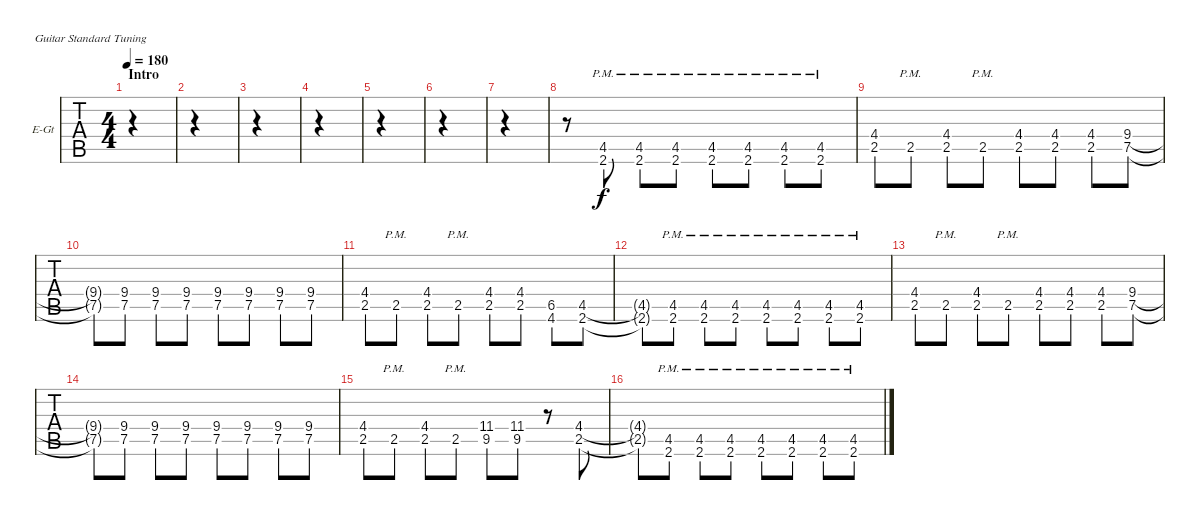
\defaultSystemsLayout 4
\bracketExtendMode groupsimilarinstruments
\firstSystemTrackNameOrientation horizontal
\otherSystemsTrackNameOrientation horizontal
\track ("Cole Train" "E-Gt") {instrument distortionguitar}
\staff {tabs}
\tuning (E4 B3 G3 D3 A2 E2)
\ts (4 4)
\section ("" "Intro")
\tempo 180
\clef g2
\scale
0.485477
\ks c
|
\scale
0.257261 |
\scale
0.257261 |
\scale
0.333333 |
\scale
0.333333 |
\scale
0.333333 |
\scale
0.333333 |
\scale
0.333333 r.8 (2.6{pm} 4.5{pm}).8 (2.6{pm} 4.5{pm}).8 (2.6{pm} 4.5{pm}).8 (2.6{pm} 4.5{pm}).8 (2.6{pm} 4.5{pm}).8 (2.6{pm} 4.5{pm}).8 (2.6{pm} 4.5{pm}).8 |
\scale
0.333333 (2.5 4.4).8 2.5{pm}.8 (2.5 4.4).8 2.5{pm}.8 (2.5 4.4).8 (2.5 4.4).8 (2.5 4.4).8 (7.5 9.4).8 |
\scale
0.333333 (7.5{t} 9.4{t}).8 (7.5 9.4).8 (7.5 9.4).8 (7.5 9.4).8 (7.5 9.4).8 (7.5 9.4).8 (7.5 9.4).8 (7.5 9.4).8 |
\scale
0.333333 (2.5 4.4).8 2.5{pm}.8 (2.5 4.4).8 2.5{pm}.8 (2.5 4.4).8 (2.5 4.4).8 (6.5 4.6).8 (4.5 2.6).8 |
\scale
0.333333 (4.5{t} 2.6{t}).8 (4.5{pm} 2.6{pm}).8 (4.5{pm} 2.6{pm}).8 (4.5{pm} 2.6{pm}).8 (4.5{pm} 2.6{pm}).8 (4.5{pm} 2.6{pm}).8 (4.5{pm} 2.6{pm}).8 (4.5{pm} 2.6{pm}).8 |
\scale
0.333333 (2.5 4.4).8 2.5{pm}.8 (2.5 4.4).8 2.5{pm}.8 (2.5 4.4).8 (2.5 4.4).8 (2.5 4.4).8 (7.5 9.4).8 |
\scale
0.333333 (7.5{t} 9.4{t}).8 (7.5 9.4).8 (7.5 9.4).8 (7.5 9.4).8 (7.5 9.4).8 (7.5 9.4).8 (7.5 9.4).8 (7.5 9.4).8 |
\scale
0.333333 (2.5 4.4).8 2.5{pm}.8 (2.5 4.4).8 2.5{pm}.8 (9.5 11.4).8 (9.5 11.4).8 r.8 (2.5 4.4).8 |
(2.5{t} 4.4{t}).8 (2.6{pm} 4.5{pm}).8 (2.6{pm} 4.5{pm}).8 (2.6{pm} 4.5{pm}).8 (2.6{pm} 4.5{pm}).8 (2.6{pm} 4.5{pm}).8 (2.6{pm} 4.5{pm}).8 (2.6{pm} 4.5{pm}).8
